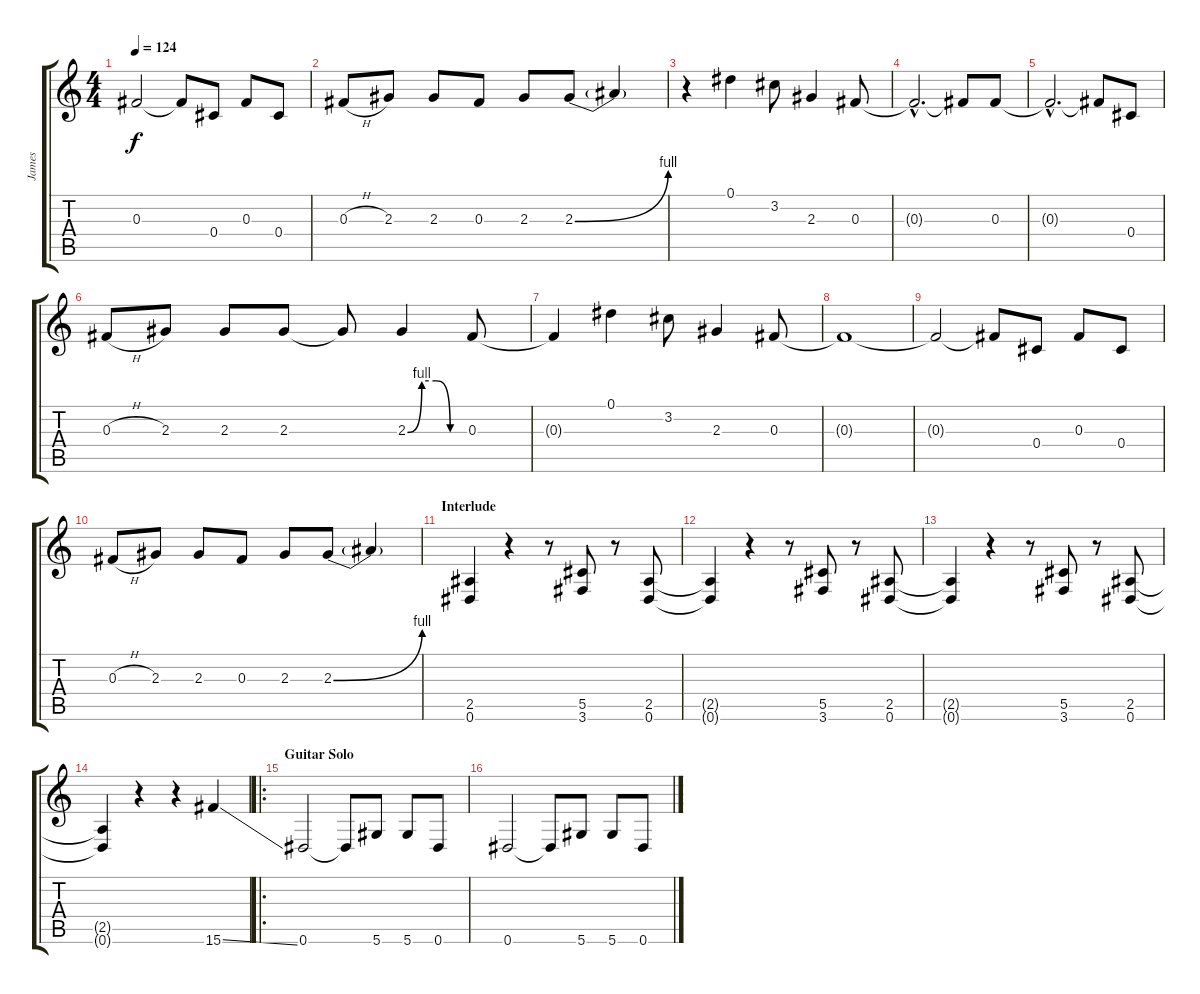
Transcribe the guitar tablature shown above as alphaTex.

\track ("James" "James") {instrument distortionguitar}
\staff {score tabs}
\tuning (Eb4 Bb3 Gb3 Db3 Ab2 Eb2) {hide}
\ts (4 4)
\tempo 124
\clef g2
\ks c
0.3{t}.2{dy f} 0.3{t}.8 0.4.8 0.3.8 0.4.8 |
0.3{h}.8 2.3.8 2.3.8 0.3.8 2.3.8 2.3{be (bend 0 0 60 4)}.8 2.3{t}.4 |
r.4 0.1.4{instrument electricguitarclean} 3.2.8 2.3.4 0.3.8 |
0.3{hac t}.2{d} 0.3{t}.8 0.3.8 |
0.3{hac t}.2{d} 0.3{t}.8 0.4.8 |
0.3{h}.8 2.3.8 2.3.8 2.3.8 2.3{t}.8 2.3{be (custom 0 0 15 4 30 4 45 0 60 0)}.4 0.3.8 |
0.3{t}.4 0.1.4 3.2.8 2.3.4 0.3.8 |
0.3{t}.1 |
0.3{t}.2 0.3{t}.8 0.4.8 0.3.8 0.4.8 |
0.3{h}.8 2.3.8 2.3.8 0.3.8 2.3.8 2.3{be (bend 0 0 60 4)}.8 2.3{t}.4 |
\section ("" "Interlude")
(2.5 0.6).4{instrument distortionguitar} r.4 r.8 (5.5 3.6).8 r.8 (2.5 0.6).8 |
(2.5{t} 0.6{t}).4 r.4 r.8 (5.5 3.6).8 r.8 (2.5 0.6).8 |
(2.5{t} 0.6{t}).4 r.4 r.8 (5.5 3.6).8 r.8 (2.5 0.6).8 |
(2.5{t} 0.6{t}).4 r.4 r.4 15.6{ss}.4 |
\ro
\section ("" "Guitar Solo")
0.6.2 0.6{t}.8 5.6.8 5.6.8 0.6.8 |
0.6.2 0.6{t}.8 5.6.8 5.6.8 0.6.8
